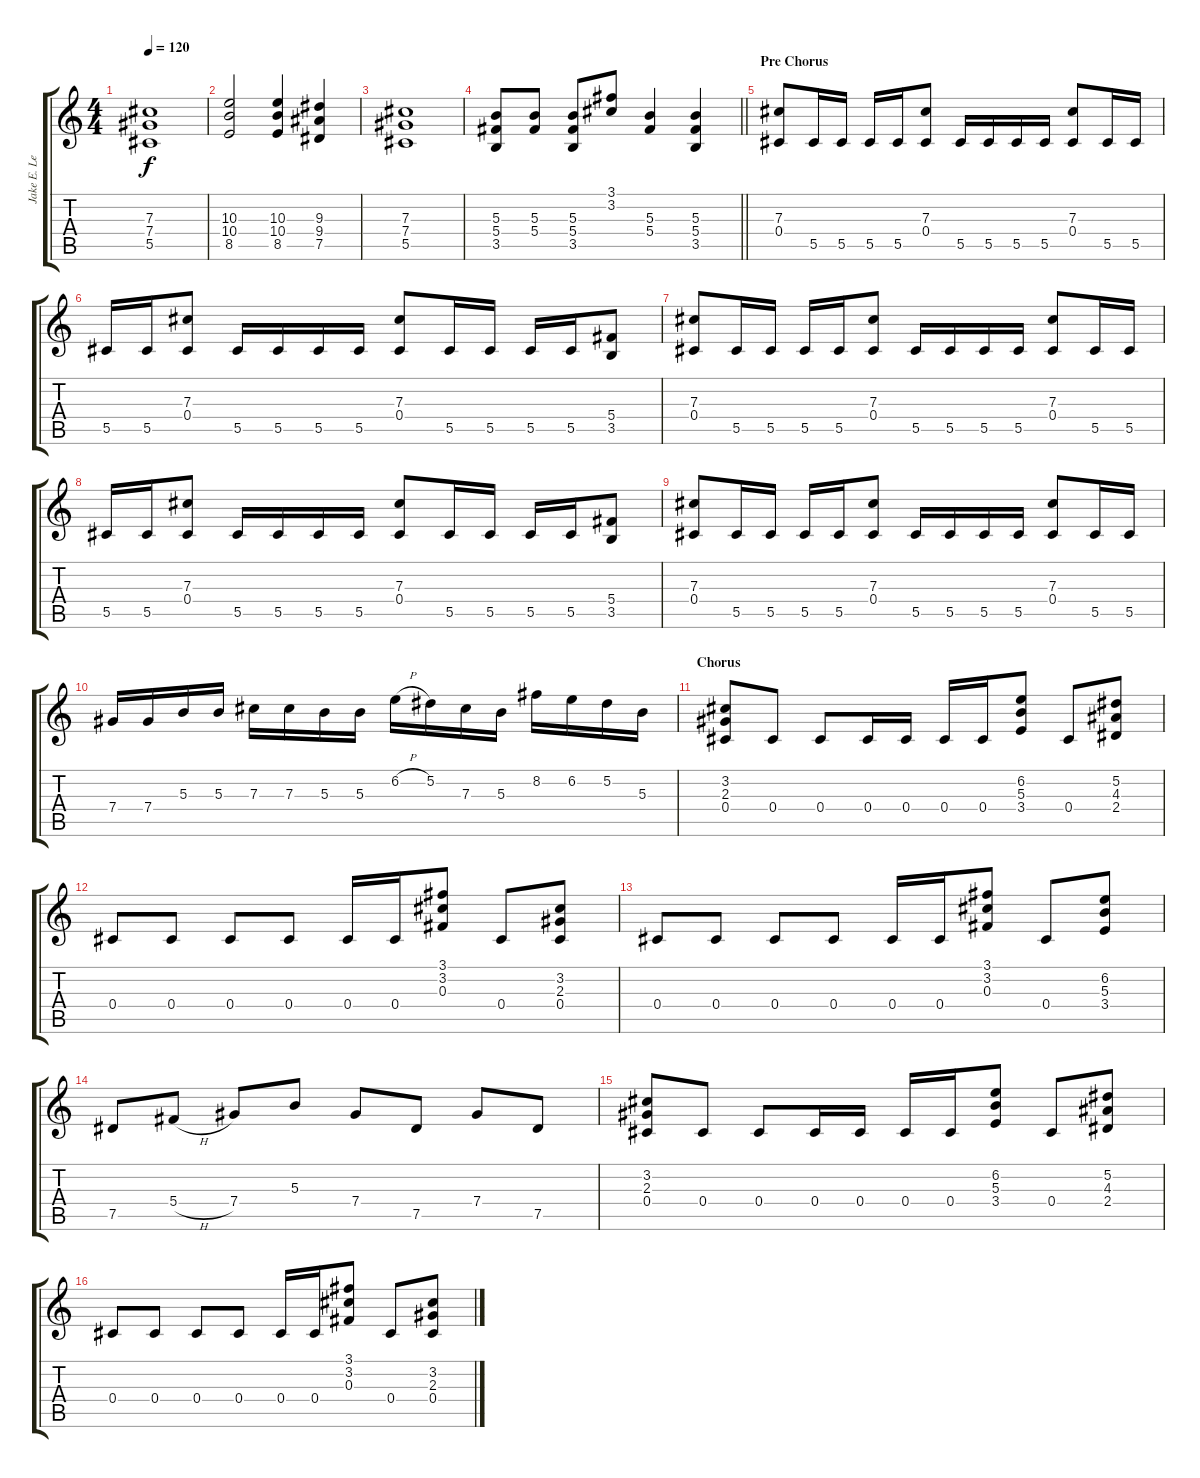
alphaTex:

\track ("Jake E. Lee (Guitar fills)" "Jake E. Le") {instrument distortionguitar}
\staff {score tabs}
\tuning (Eb4 Bb3 Gb3 Db3 Ab2 Eb2) {hide}
\ts (4 4)
\tempo 120
\clef g2
\ks c
(7.3 7.4 5.5).1{dy f} |
(10.3 10.4 8.5).2 (10.3 10.4 8.5).4 (9.3 9.4 7.5).4 |
(7.3 7.4 5.5).1 |
\barLineRight lightlight
(5.3 5.4 3.5).8 (5.3 5.4).8 (5.3 5.4 3.5).8 (3.1 3.2).8 (5.3 5.4).4 (5.3 5.4 3.5).4 |
\section ("" "Pre Chorus")
(7.3 0.4).8 5.5.16 5.5.16 5.5.16 5.5.16 (7.3 0.4).8 5.5.16 5.5.16 5.5.16 5.5.16 (7.3 0.4).8 5.5.16 5.5.16 |
5.5.16 5.5.16 (7.3 0.4).8 5.5.16 5.5.16 5.5.16 5.5.16 (7.3 0.4).8 5.5.16 5.5.16 5.5.16 5.5.16 (5.4 3.5).8 |
(7.3 0.4).8 5.5.16 5.5.16 5.5.16 5.5.16 (7.3 0.4).8 5.5.16 5.5.16 5.5.16 5.5.16 (7.3 0.4).8 5.5.16 5.5.16 |
5.5.16 5.5.16 (7.3 0.4).8 5.5.16 5.5.16 5.5.16 5.5.16 (7.3 0.4).8 5.5.16 5.5.16 5.5.16 5.5.16 (5.4 3.5).8 |
(7.3 0.4).8 5.5.16 5.5.16 5.5.16 5.5.16 (7.3 0.4).8 5.5.16 5.5.16 5.5.16 5.5.16 (7.3 0.4).8 5.5.16 5.5.16 |
7.4.16 7.4.16 5.3.16 5.3.16 7.3.16 7.3.16 5.3.16 5.3.16 6.2{h}.16 5.2.16 7.3.16 5.3.16 8.2.16 6.2.16 5.2.16 5.3.16 |
\section ("" "Chorus")
(3.2 2.3 0.4).8 0.4.8 0.4.8 0.4.16 0.4.16 0.4.16 0.4.16 (6.2 5.3 3.4).8 0.4.8 (5.2 4.3 2.4).8 |
0.4.8 0.4.8 0.4.8 0.4.8 0.4.16 0.4.16 (3.1 3.2 0.3).8 0.4.8 (3.2 2.3 0.4).8 |
0.4.8 0.4.8 0.4.8 0.4.8 0.4.16 0.4.16 (3.1 3.2 0.3).8 0.4.8 (6.2 5.3 3.4).8 |
7.5.8 5.4{h}.8 7.4.8 5.3.8 7.4.8 7.5.8 7.4.8 7.5.8 |
(3.2 2.3 0.4).8 0.4.8 0.4.8 0.4.16 0.4.16 0.4.16 0.4.16 (6.2 5.3 3.4).8 0.4.8 (5.2 4.3 2.4).8 |
0.4.8 0.4.8 0.4.8 0.4.8 0.4.16 0.4.16 (3.1 3.2 0.3).8 0.4.8 (3.2 2.3 0.4).8
